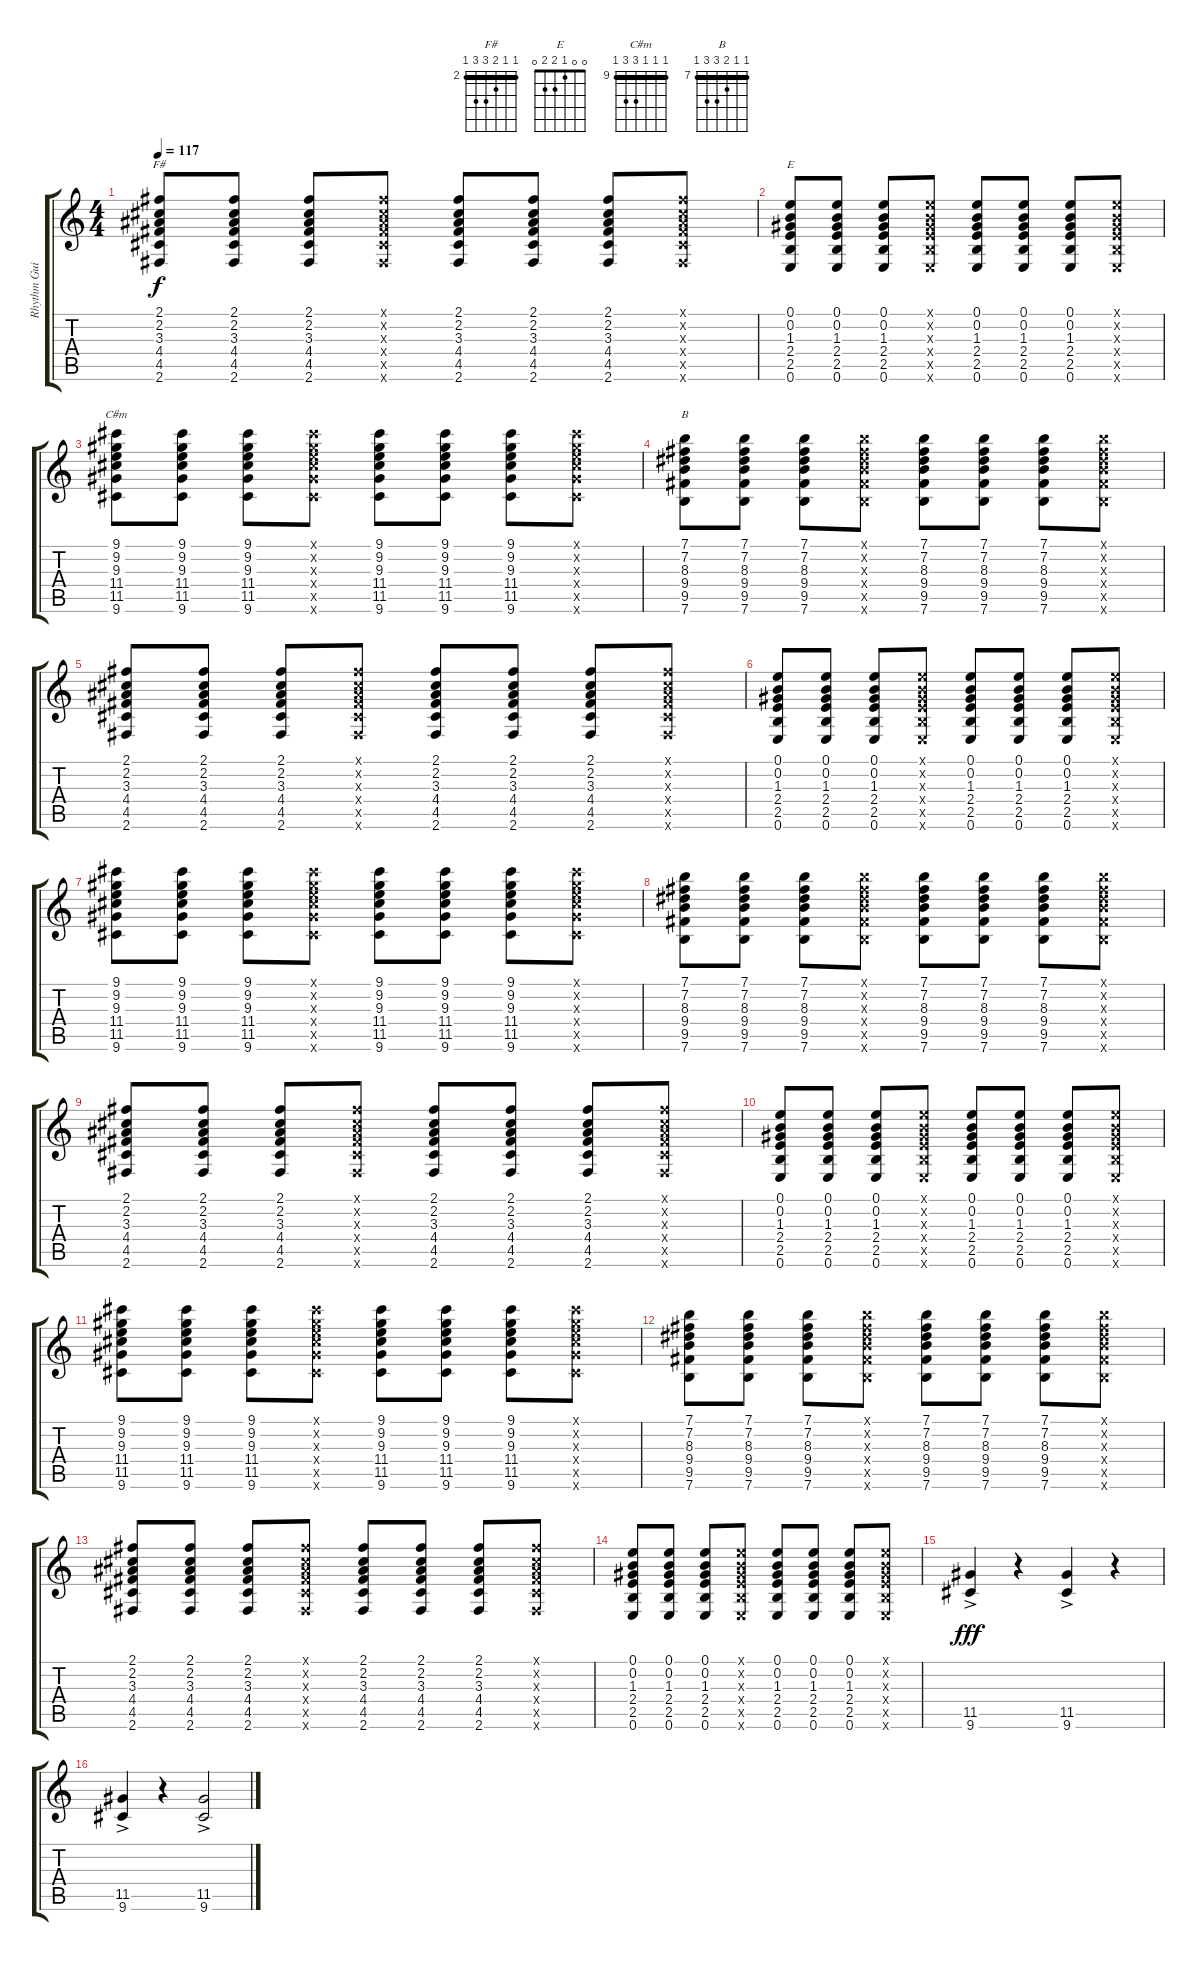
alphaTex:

\track ("Rhythm Guitar" "Rhythm Gui") {instrument overdrivenguitar}
\staff {score tabs}
\tuning (E4 B3 G3 D3 A2 E2) {hide}
\chord ("F#" 2 2 3 4 4 2) {firstfret 2 barre 2}
\chord ("E" 0 0 1 2 2 0)
\chord ("C#m" 9 9 9 11 11 9) {firstfret 9 barre 9}
\chord ("B" 7 7 8 9 9 7) {firstfret 7 barre 7}
\ts (4 4)
\tempo 117
\clef g2
\ks c
(2.1 2.2 3.3 4.4 4.5 2.6).8{ch "F#" dy f} (2.1 2.2 3.3 4.4 4.5 2.6).8 (2.1 2.2 3.3 4.4 4.5 2.6).8 (2.1{x} 2.2{x} 3.3{x} 4.4{x} 4.5{x} 2.6{x}).8 (2.1 2.2 3.3 4.4 4.5 2.6).8 (2.1 2.2 3.3 4.4 4.5 2.6).8 (2.1 2.2 3.3 4.4 4.5 2.6).8 (2.1{x} 2.2{x} 3.3{x} 4.4{x} 4.5{x} 2.6{x}).8 |
(0.1 0.2 1.3 2.4 2.5 0.6).8{ch "E"} (0.1 0.2 1.3 2.4 2.5 0.6).8 (0.1 0.2 1.3 2.4 2.5 0.6).8 (0.1{x} 0.2{x} 1.3{x} 2.4{x} 2.5{x} 0.6{x}).8 (0.1 0.2 1.3 2.4 2.5 0.6).8 (0.1 0.2 1.3 2.4 2.5 0.6).8 (0.1 0.2 1.3 2.4 2.5 0.6).8 (0.1{x} 0.2{x} 1.3{x} 2.4{x} 2.5{x} 0.6{x}).8 |
(9.1 9.2 9.3 11.4 11.5 9.6).8{ch "C#m"} (9.1 9.2 9.3 11.4 11.5 9.6).8 (9.1 9.2 9.3 11.4 11.5 9.6).8 (9.1{x} 9.2{x} 9.3{x} 11.4{x} 11.5{x} 9.6{x}).8 (9.1 9.2 9.3 11.4 11.5 9.6).8 (9.1 9.2 9.3 11.4 11.5 9.6).8 (9.1 9.2 9.3 11.4 11.5 9.6).8 (9.1{x} 9.2{x} 9.3{x} 11.4{x} 11.5{x} 9.6{x}).8 |
(7.1 7.2 8.3 9.4 9.5 7.6).8{ch "B"} (7.1 7.2 8.3 9.4 9.5 7.6).8 (7.1 7.2 8.3 9.4 9.5 7.6).8 (7.1{x} 7.2{x} 8.3{x} 9.4{x} 9.5{x} 7.6{x}).8 (7.1 7.2 8.3 9.4 9.5 7.6).8 (7.1 7.2 8.3 9.4 9.5 7.6).8 (7.1 7.2 8.3 9.4 9.5 7.6).8 (7.1{x} 7.2{x} 8.3{x} 9.4{x} 9.5{x} 7.6{x}).8 |
(2.1 2.2 3.3 4.4 4.5 2.6).8 (2.1 2.2 3.3 4.4 4.5 2.6).8 (2.1 2.2 3.3 4.4 4.5 2.6).8 (2.1{x} 2.2{x} 3.3{x} 4.4{x} 4.5{x} 2.6{x}).8 (2.1 2.2 3.3 4.4 4.5 2.6).8 (2.1 2.2 3.3 4.4 4.5 2.6).8 (2.1 2.2 3.3 4.4 4.5 2.6).8 (2.1{x} 2.2{x} 3.3{x} 4.4{x} 4.5{x} 2.6{x}).8 |
(0.1 0.2 1.3 2.4 2.5 0.6).8 (0.1 0.2 1.3 2.4 2.5 0.6).8 (0.1 0.2 1.3 2.4 2.5 0.6).8 (0.1{x} 0.2{x} 1.3{x} 2.4{x} 2.5{x} 0.6{x}).8 (0.1 0.2 1.3 2.4 2.5 0.6).8 (0.1 0.2 1.3 2.4 2.5 0.6).8 (0.1 0.2 1.3 2.4 2.5 0.6).8 (0.1{x} 0.2{x} 1.3{x} 2.4{x} 2.5{x} 0.6{x}).8 |
(9.1 9.2 9.3 11.4 11.5 9.6).8 (9.1 9.2 9.3 11.4 11.5 9.6).8 (9.1 9.2 9.3 11.4 11.5 9.6).8 (9.1{x} 9.2{x} 9.3{x} 11.4{x} 11.5{x} 9.6{x}).8 (9.1 9.2 9.3 11.4 11.5 9.6).8 (9.1 9.2 9.3 11.4 11.5 9.6).8 (9.1 9.2 9.3 11.4 11.5 9.6).8 (9.1{x} 9.2{x} 9.3{x} 11.4{x} 11.5{x} 9.6{x}).8 |
(7.1 7.2 8.3 9.4 9.5 7.6).8 (7.1 7.2 8.3 9.4 9.5 7.6).8 (7.1 7.2 8.3 9.4 9.5 7.6).8 (7.1{x} 7.2{x} 8.3{x} 9.4{x} 9.5{x} 7.6{x}).8 (7.1 7.2 8.3 9.4 9.5 7.6).8 (7.1 7.2 8.3 9.4 9.5 7.6).8 (7.1 7.2 8.3 9.4 9.5 7.6).8 (7.1{x} 7.2{x} 8.3{x} 9.4{x} 9.5{x} 7.6{x}).8 |
(2.1 2.2 3.3 4.4 4.5 2.6).8 (2.1 2.2 3.3 4.4 4.5 2.6).8 (2.1 2.2 3.3 4.4 4.5 2.6).8 (2.1{x} 2.2{x} 3.3{x} 4.4{x} 4.5{x} 2.6{x}).8 (2.1 2.2 3.3 4.4 4.5 2.6).8 (2.1 2.2 3.3 4.4 4.5 2.6).8 (2.1 2.2 3.3 4.4 4.5 2.6).8 (2.1{x} 2.2{x} 3.3{x} 4.4{x} 4.5{x} 2.6{x}).8 |
(0.1 0.2 1.3 2.4 2.5 0.6).8 (0.1 0.2 1.3 2.4 2.5 0.6).8 (0.1 0.2 1.3 2.4 2.5 0.6).8 (0.1{x} 0.2{x} 1.3{x} 2.4{x} 2.5{x} 0.6{x}).8 (0.1 0.2 1.3 2.4 2.5 0.6).8 (0.1 0.2 1.3 2.4 2.5 0.6).8 (0.1 0.2 1.3 2.4 2.5 0.6).8 (0.1{x} 0.2{x} 1.3{x} 2.4{x} 2.5{x} 0.6{x}).8 |
(9.1 9.2 9.3 11.4 11.5 9.6).8 (9.1 9.2 9.3 11.4 11.5 9.6).8 (9.1 9.2 9.3 11.4 11.5 9.6).8 (9.1{x} 9.2{x} 9.3{x} 11.4{x} 11.5{x} 9.6{x}).8 (9.1 9.2 9.3 11.4 11.5 9.6).8 (9.1 9.2 9.3 11.4 11.5 9.6).8 (9.1 9.2 9.3 11.4 11.5 9.6).8 (9.1{x} 9.2{x} 9.3{x} 11.4{x} 11.5{x} 9.6{x}).8 |
(7.1 7.2 8.3 9.4 9.5 7.6).8 (7.1 7.2 8.3 9.4 9.5 7.6).8 (7.1 7.2 8.3 9.4 9.5 7.6).8 (7.1{x} 7.2{x} 8.3{x} 9.4{x} 9.5{x} 7.6{x}).8 (7.1 7.2 8.3 9.4 9.5 7.6).8 (7.1 7.2 8.3 9.4 9.5 7.6).8 (7.1 7.2 8.3 9.4 9.5 7.6).8 (7.1{x} 7.2{x} 8.3{x} 9.4{x} 9.5{x} 7.6{x}).8 |
(2.1 2.2 3.3 4.4 4.5 2.6).8 (2.1 2.2 3.3 4.4 4.5 2.6).8 (2.1 2.2 3.3 4.4 4.5 2.6).8 (2.1{x} 2.2{x} 3.3{x} 4.4{x} 4.5{x} 2.6{x}).8 (2.1 2.2 3.3 4.4 4.5 2.6).8 (2.1 2.2 3.3 4.4 4.5 2.6).8 (2.1 2.2 3.3 4.4 4.5 2.6).8 (2.1{x} 2.2{x} 3.3{x} 4.4{x} 4.5{x} 2.6{x}).8 |
(0.1 0.2 1.3 2.4 2.5 0.6).8 (0.1 0.2 1.3 2.4 2.5 0.6).8 (0.1 0.2 1.3 2.4 2.5 0.6).8 (0.1{x} 0.2{x} 1.3{x} 2.4{x} 2.5{x} 0.6{x}).8 (0.1 0.2 1.3 2.4 2.5 0.6).8 (0.1 0.2 1.3 2.4 2.5 0.6).8 (0.1 0.2 1.3 2.4 2.5 0.6).8 (0.1{x} 0.2{x} 1.3{x} 2.4{x} 2.5{x} 0.6{x}).8 |
(11.5{ac} 9.6{ac}).4{dy fff} r.4 (11.5{ac} 9.6{ac}).4 r.4 |
(11.5{ac} 9.6{ac}).4 r.4 (11.5{ac} 9.6{ac}).2
